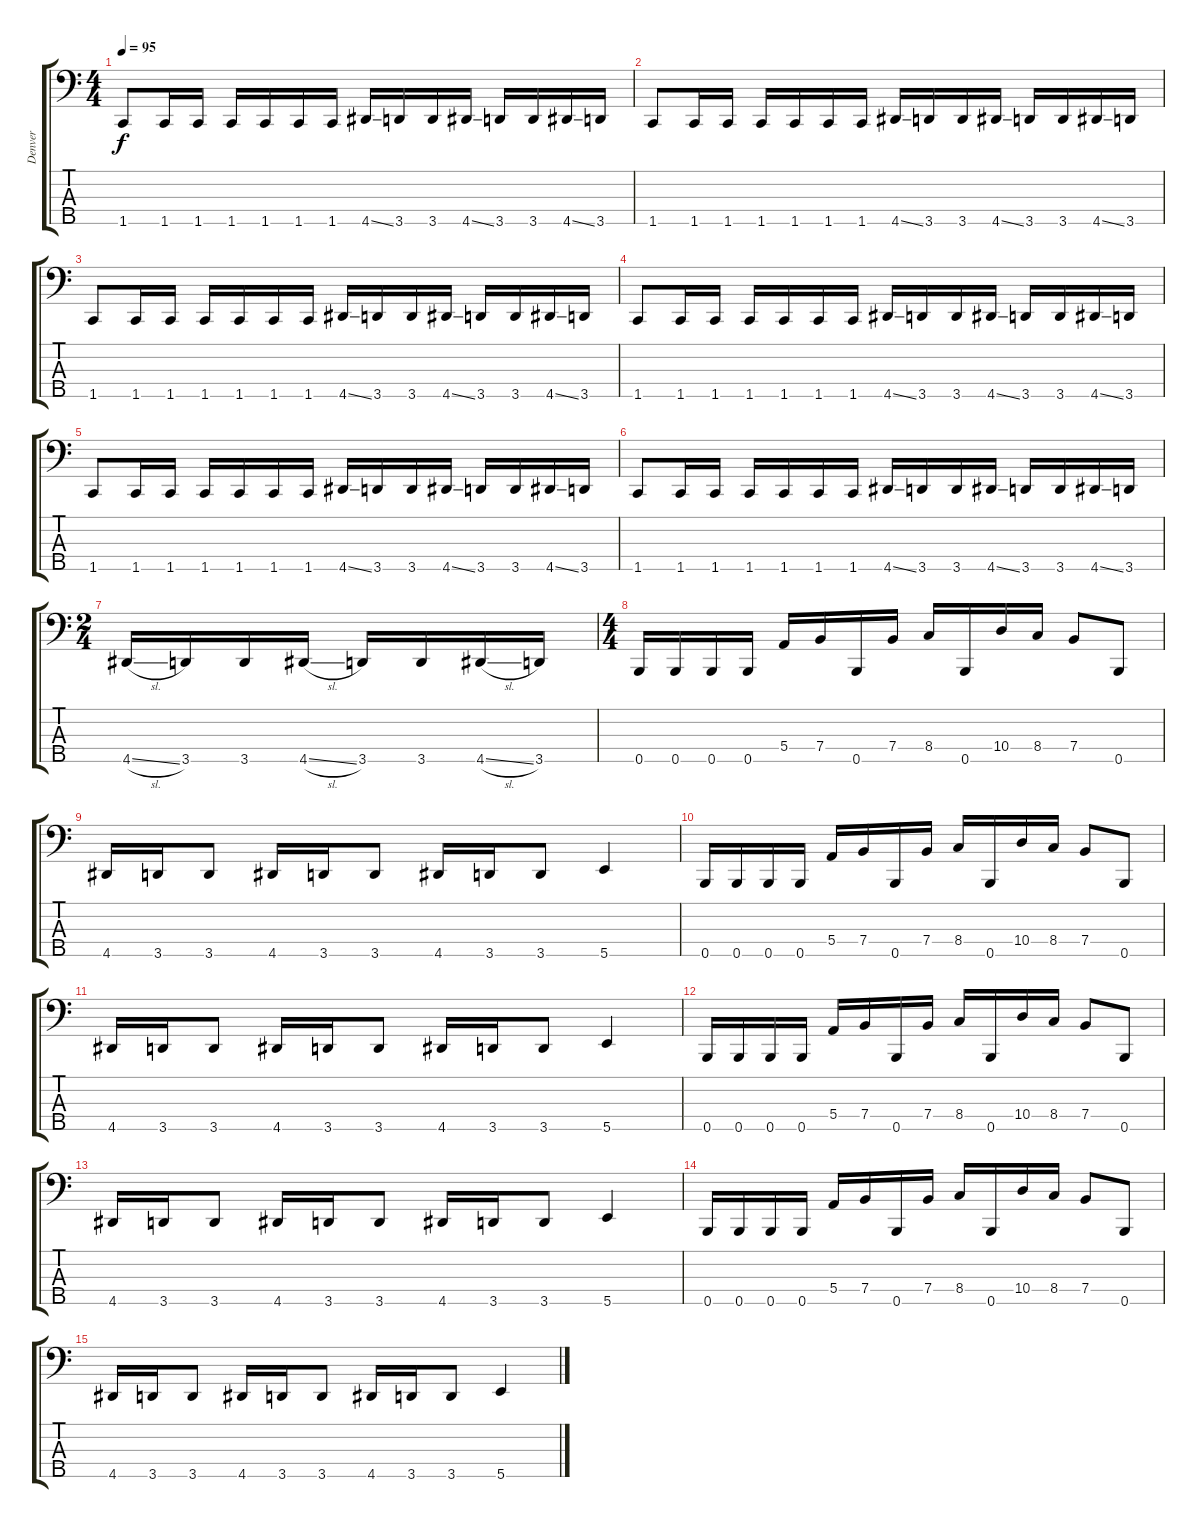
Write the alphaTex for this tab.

\track ("Denver" "Denver") {instrument electricbasspick}
\staff {score tabs}
\tuning (G2 D2 A1 E1 B0) {hide}
\ts (4 4)
\tempo 95
\clef f4
\ks c
1.5.8{dy f} 1.5.16 1.5.16 1.5.16 1.5.16 1.5.16 1.5.16 4.5{ss}.16 3.5.16 3.5.16 4.5{ss}.16 3.5.16 3.5.16 4.5{ss}.16 3.5.16 |
1.5.8 1.5.16 1.5.16 1.5.16 1.5.16 1.5.16 1.5.16 4.5{ss}.16 3.5.16 3.5.16 4.5{ss}.16 3.5.16 3.5.16 4.5{ss}.16 3.5.16 |
1.5.8 1.5.16 1.5.16 1.5.16 1.5.16 1.5.16 1.5.16 4.5{ss}.16 3.5.16 3.5.16 4.5{ss}.16 3.5.16 3.5.16 4.5{ss}.16 3.5.16 |
1.5.8 1.5.16 1.5.16 1.5.16 1.5.16 1.5.16 1.5.16 4.5{ss}.16 3.5.16 3.5.16 4.5{ss}.16 3.5.16 3.5.16 4.5{ss}.16 3.5.16 |
1.5.8 1.5.16 1.5.16 1.5.16 1.5.16 1.5.16 1.5.16 4.5{ss}.16 3.5.16 3.5.16 4.5{ss}.16 3.5.16 3.5.16 4.5{ss}.16 3.5.16 |
1.5.8 1.5.16 1.5.16 1.5.16 1.5.16 1.5.16 1.5.16 4.5{ss}.16 3.5.16 3.5.16 4.5{ss}.16 3.5.16 3.5.16 4.5{ss}.16 3.5.16 |
\ts (2 4)
4.5{sl}.16 3.5.16 3.5.16 4.5{sl}.16 3.5.16 3.5.16 4.5{sl}.16 3.5.16 |
\ts (4 4)
0.5.16 0.5.16 0.5.16 0.5.16 5.4.16 7.4.16 0.5.16 7.4.16 8.4.16 0.5.16 10.4.16 8.4.16 7.4.8 0.5.8 |
4.5.16 3.5.16 3.5.8 4.5.16 3.5.16 3.5.8 4.5.16 3.5.16 3.5.8 5.5.4 |
0.5.16 0.5.16 0.5.16 0.5.16 5.4.16 7.4.16 0.5.16 7.4.16 8.4.16 0.5.16 10.4.16 8.4.16 7.4.8 0.5.8 |
4.5.16 3.5.16 3.5.8 4.5.16 3.5.16 3.5.8 4.5.16 3.5.16 3.5.8 5.5.4 |
0.5.16 0.5.16 0.5.16 0.5.16 5.4.16 7.4.16 0.5.16 7.4.16 8.4.16 0.5.16 10.4.16 8.4.16 7.4.8 0.5.8 |
4.5.16 3.5.16 3.5.8 4.5.16 3.5.16 3.5.8 4.5.16 3.5.16 3.5.8 5.5.4 |
0.5.16 0.5.16 0.5.16 0.5.16 5.4.16 7.4.16 0.5.16 7.4.16 8.4.16 0.5.16 10.4.16 8.4.16 7.4.8 0.5.8 |
4.5.16 3.5.16 3.5.8 4.5.16 3.5.16 3.5.8 4.5.16 3.5.16 3.5.8 5.5.4
